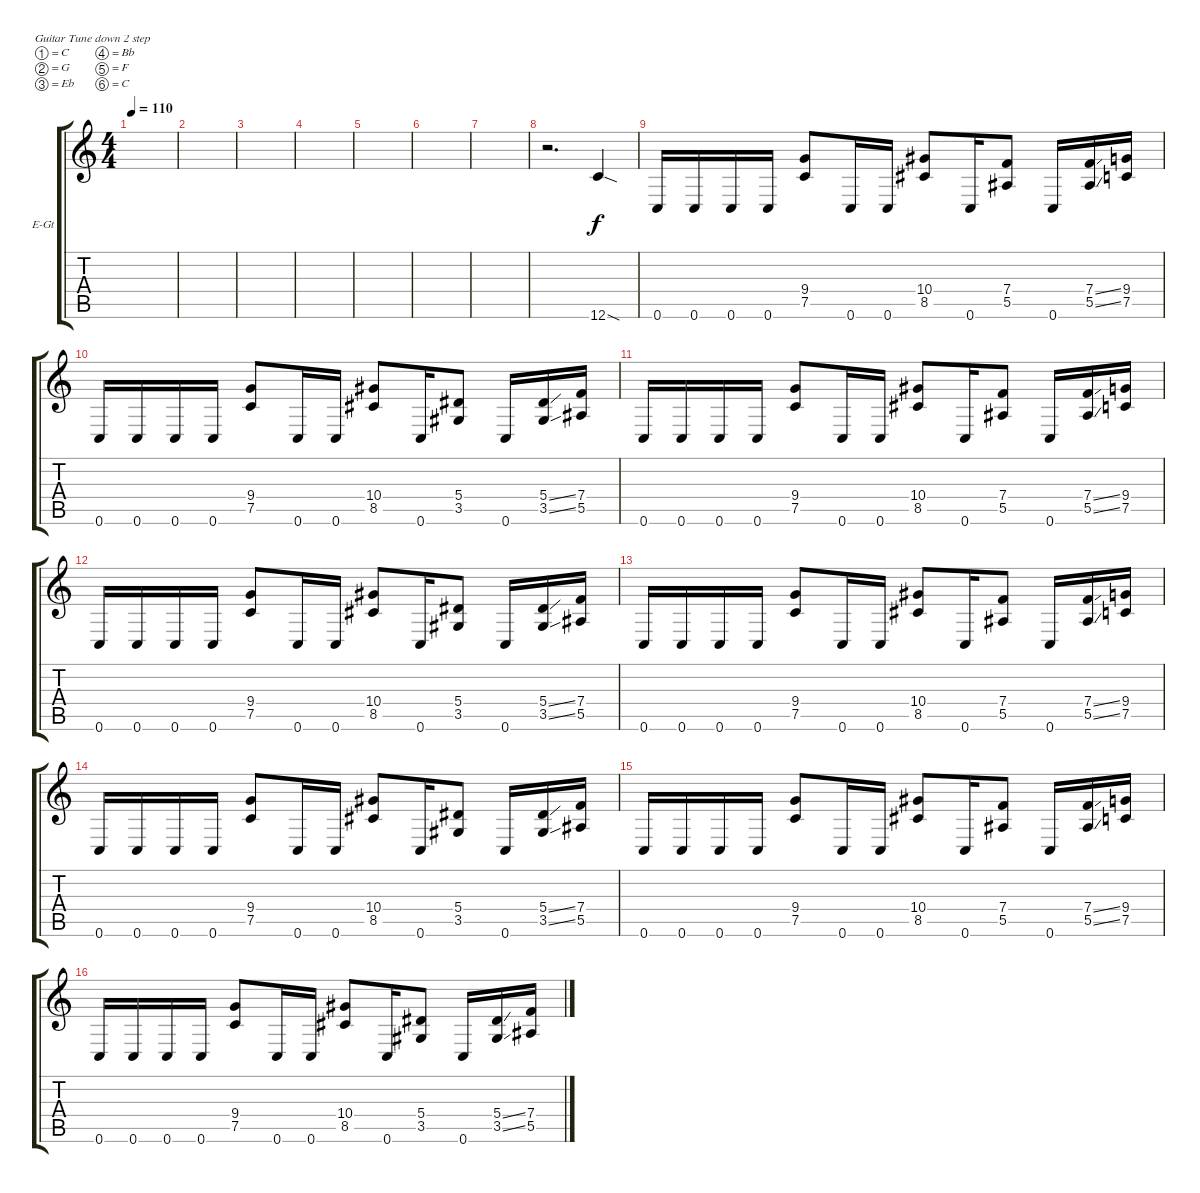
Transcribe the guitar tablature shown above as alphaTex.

\defaultSystemsLayout 4
\bracketExtendMode groupsimilarinstruments
\firstSystemTrackNameOrientation horizontal
\otherSystemsTrackNameOrientation horizontal
\track ("Electric Guitar" "E-Gt") {instrument overdrivenguitar}
\staff {score tabs}
\tuning (C4 G3 Eb3 Bb2 F2 C2)
\ts (4 4)
\tempo 110
\clef g2
\ks c
|
|
|
|
|
|
|
r.2{d} 12.6{sod}.4 |
0.6.16 0.6.16 0.6.16 0.6.16 (9.4 7.5).8 0.6.16 0.6.16 (10.4 8.5).8 0.6.16 (7.4 5.5).8 0.6.16 (7.4{ss} 5.5{ss}).16 (9.4 7.5).16 |
0.6.16 0.6.16 0.6.16 0.6.16 (9.4 7.5).8 0.6.16 0.6.16 (10.4 8.5).8 0.6.16 (5.4 3.5).8 0.6.16 (5.4{ss} 3.5{ss}).16 (7.4 5.5).16 |
0.6.16 0.6.16 0.6.16 0.6.16 (9.4 7.5).8 0.6.16 0.6.16 (10.4 8.5).8 0.6.16 (7.4 5.5).8 0.6.16 (7.4{ss} 5.5{ss}).16 (9.4 7.5).16 |
0.6.16 0.6.16 0.6.16 0.6.16 (9.4 7.5).8 0.6.16 0.6.16 (10.4 8.5).8 0.6.16 (5.4 3.5).8 0.6.16 (5.4{ss} 3.5{ss}).16 (7.4 5.5).16 |
0.6.16 0.6.16 0.6.16 0.6.16 (9.4 7.5).8 0.6.16 0.6.16 (10.4 8.5).8 0.6.16 (7.4 5.5).8 0.6.16 (7.4{ss} 5.5{ss}).16 (9.4 7.5).16 |
0.6.16 0.6.16 0.6.16 0.6.16 (9.4 7.5).8 0.6.16 0.6.16 (10.4 8.5).8 0.6.16 (5.4 3.5).8 0.6.16 (5.4{ss} 3.5{ss}).16 (7.4 5.5).16 |
0.6.16 0.6.16 0.6.16 0.6.16 (9.4 7.5).8 0.6.16 0.6.16 (10.4 8.5).8 0.6.16 (7.4 5.5).8 0.6.16 (7.4{ss} 5.5{ss}).16 (9.4 7.5).16 |
0.6.16 0.6.16 0.6.16 0.6.16 (9.4 7.5).8 0.6.16 0.6.16 (10.4 8.5).8 0.6.16 (5.4 3.5).8 0.6.16 (5.4{ss} 3.5{ss}).16 (7.4 5.5).16
